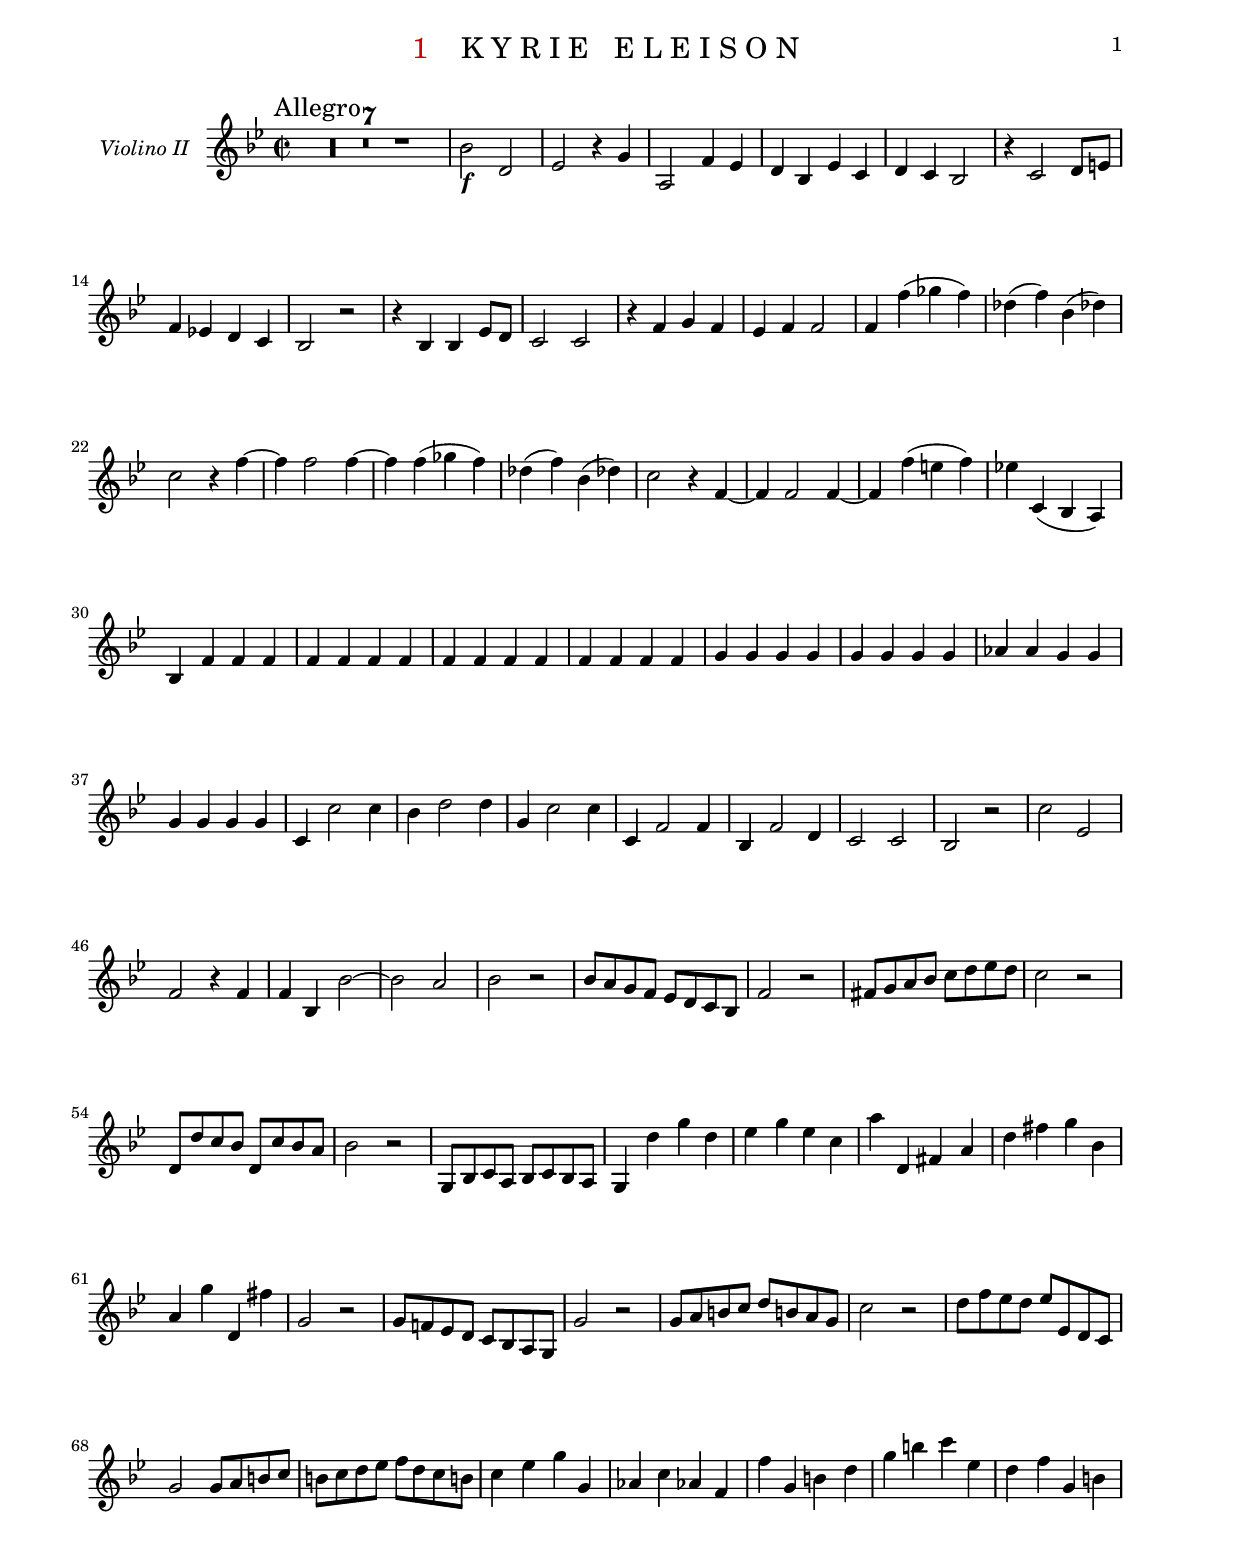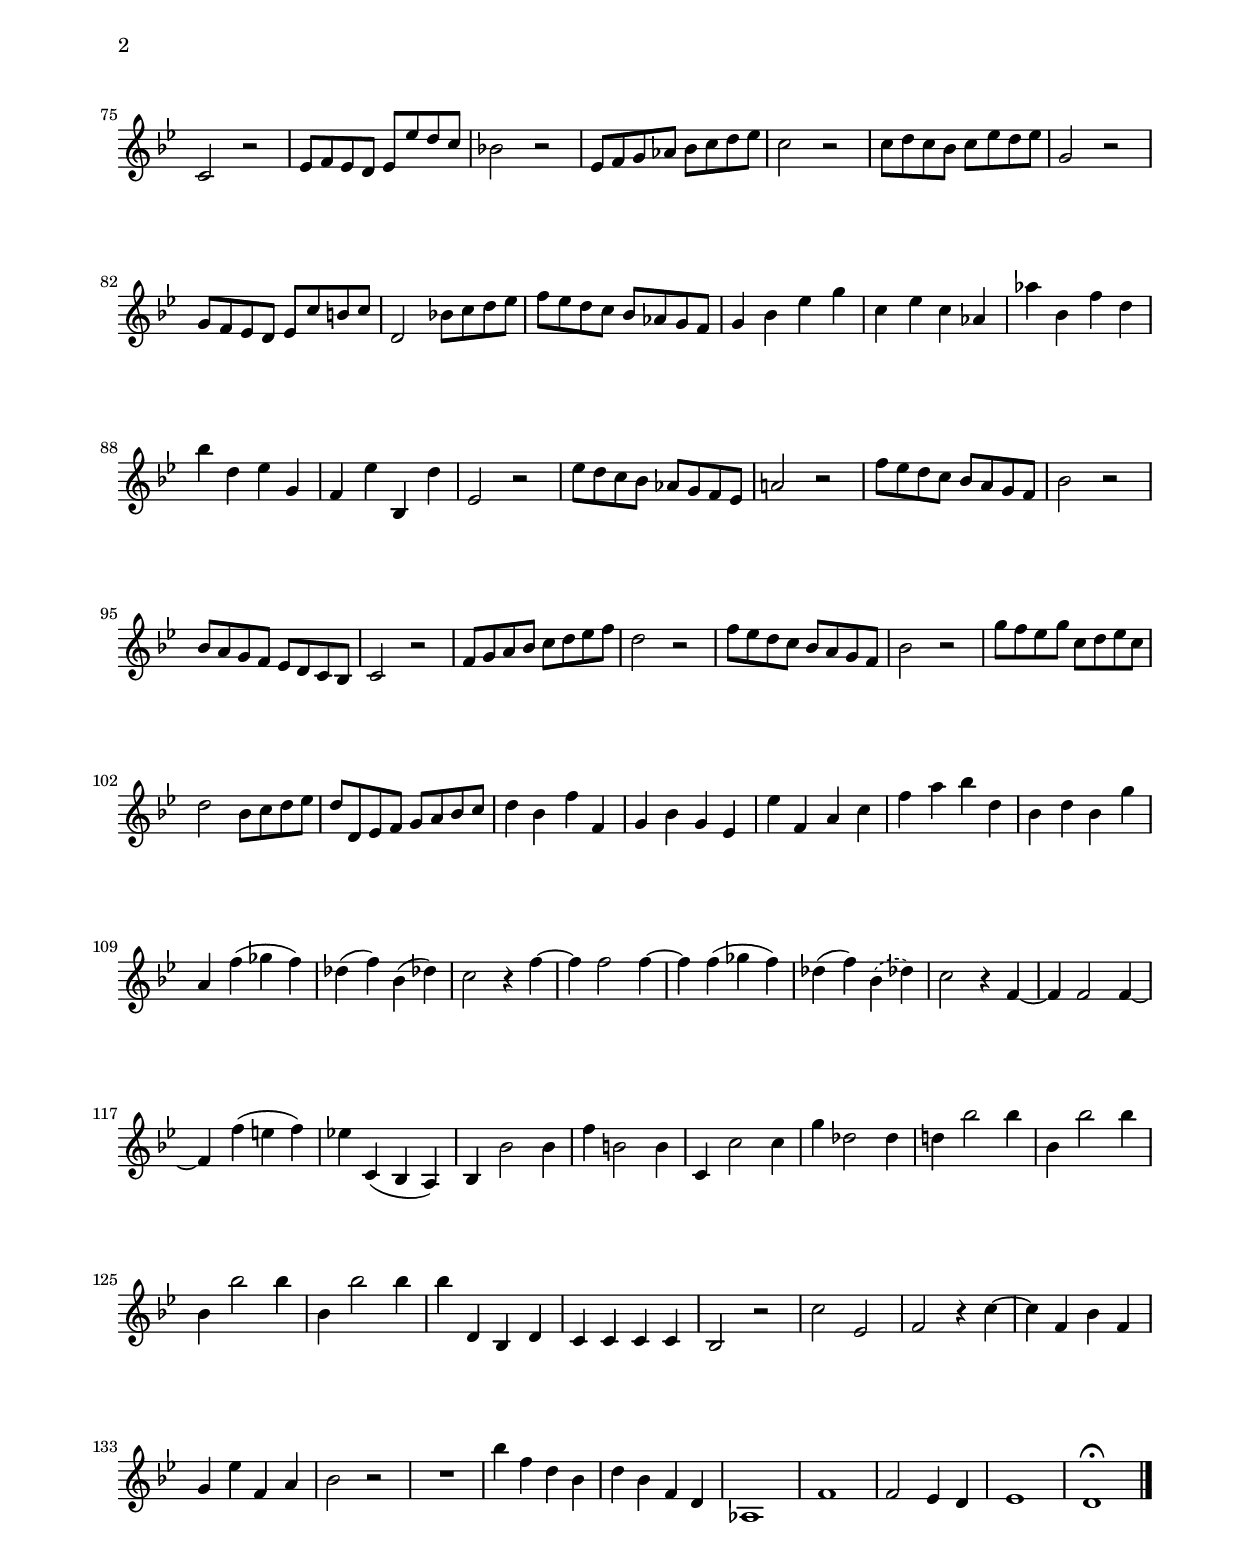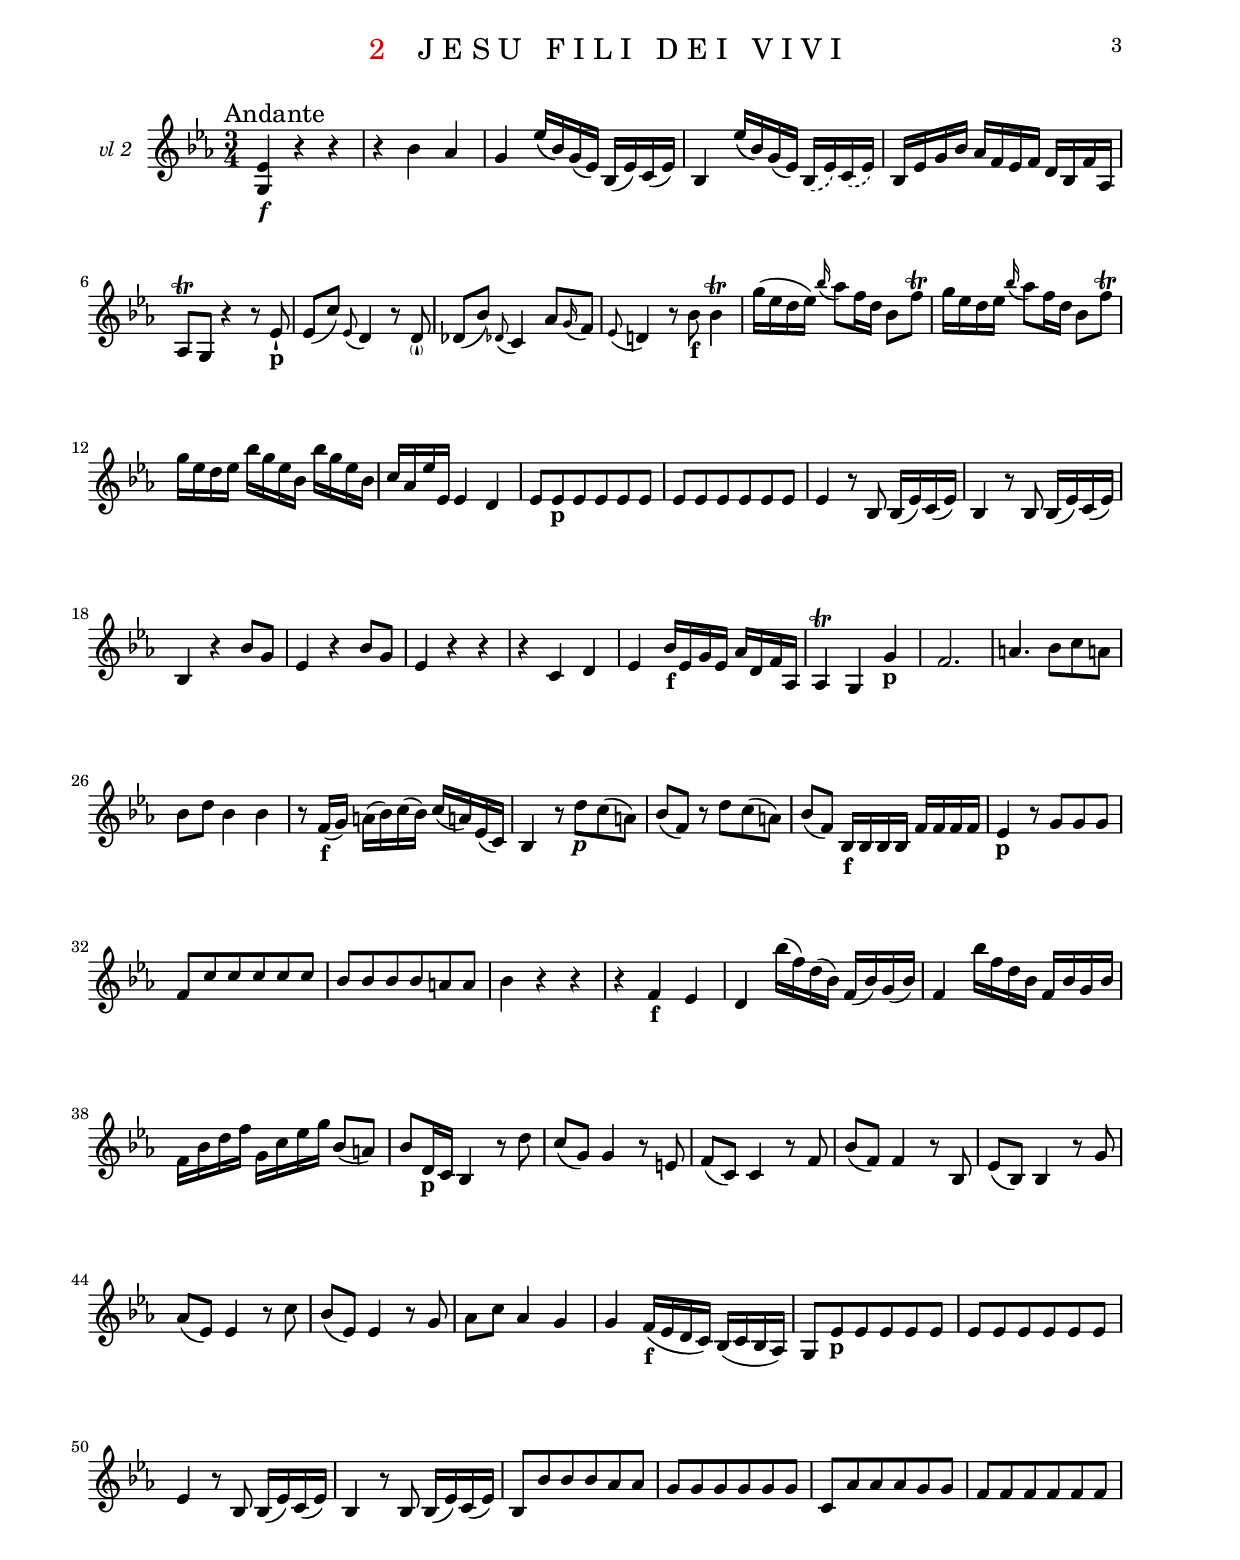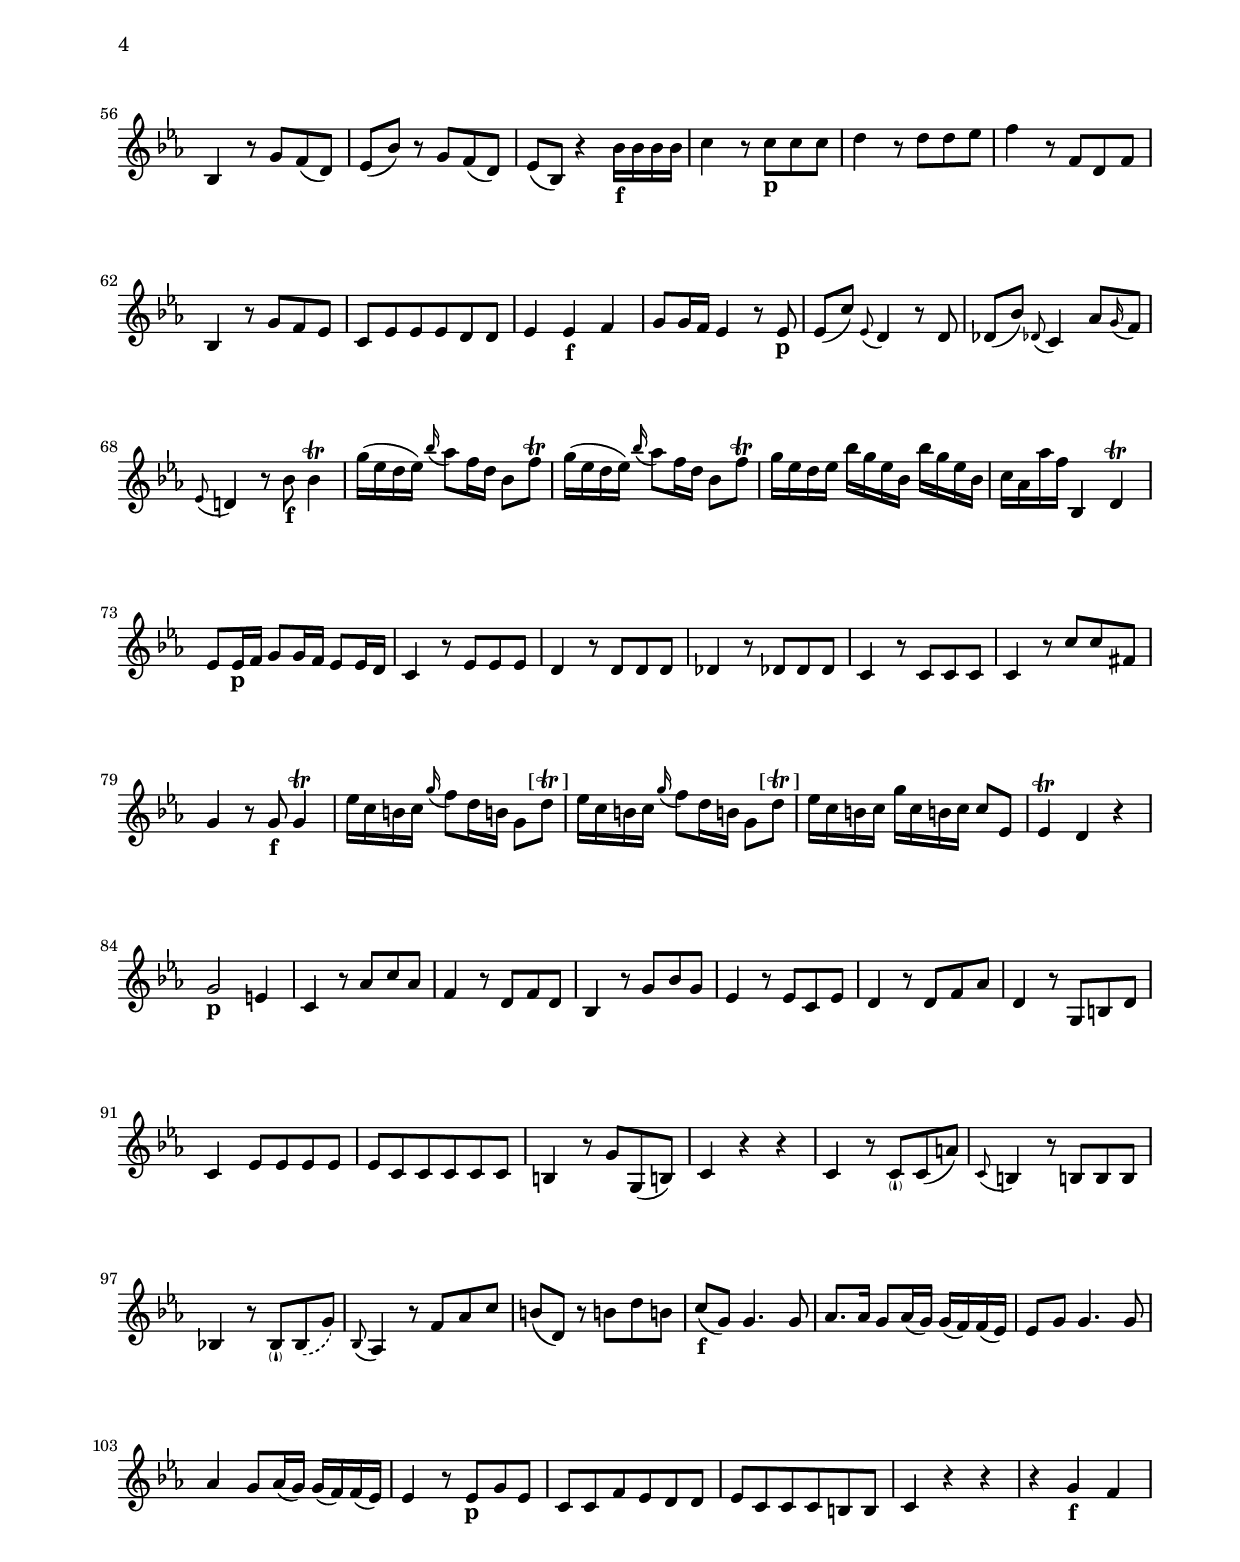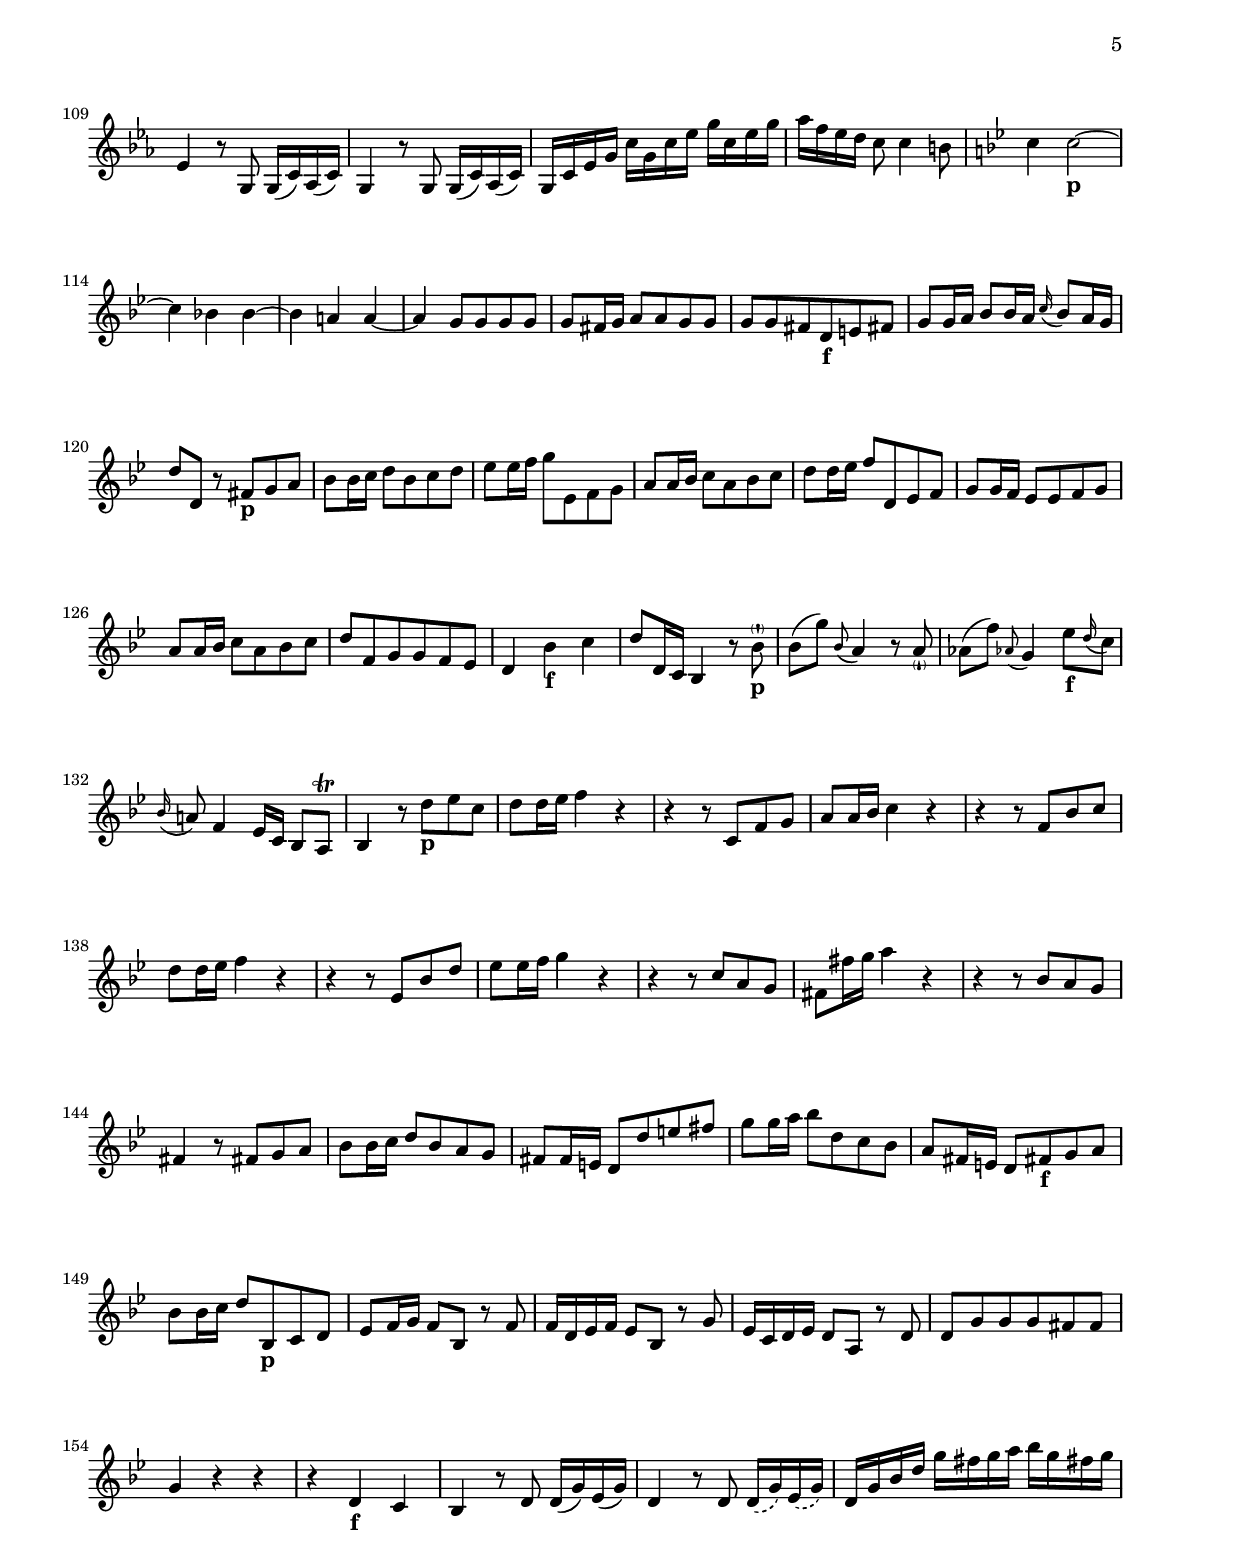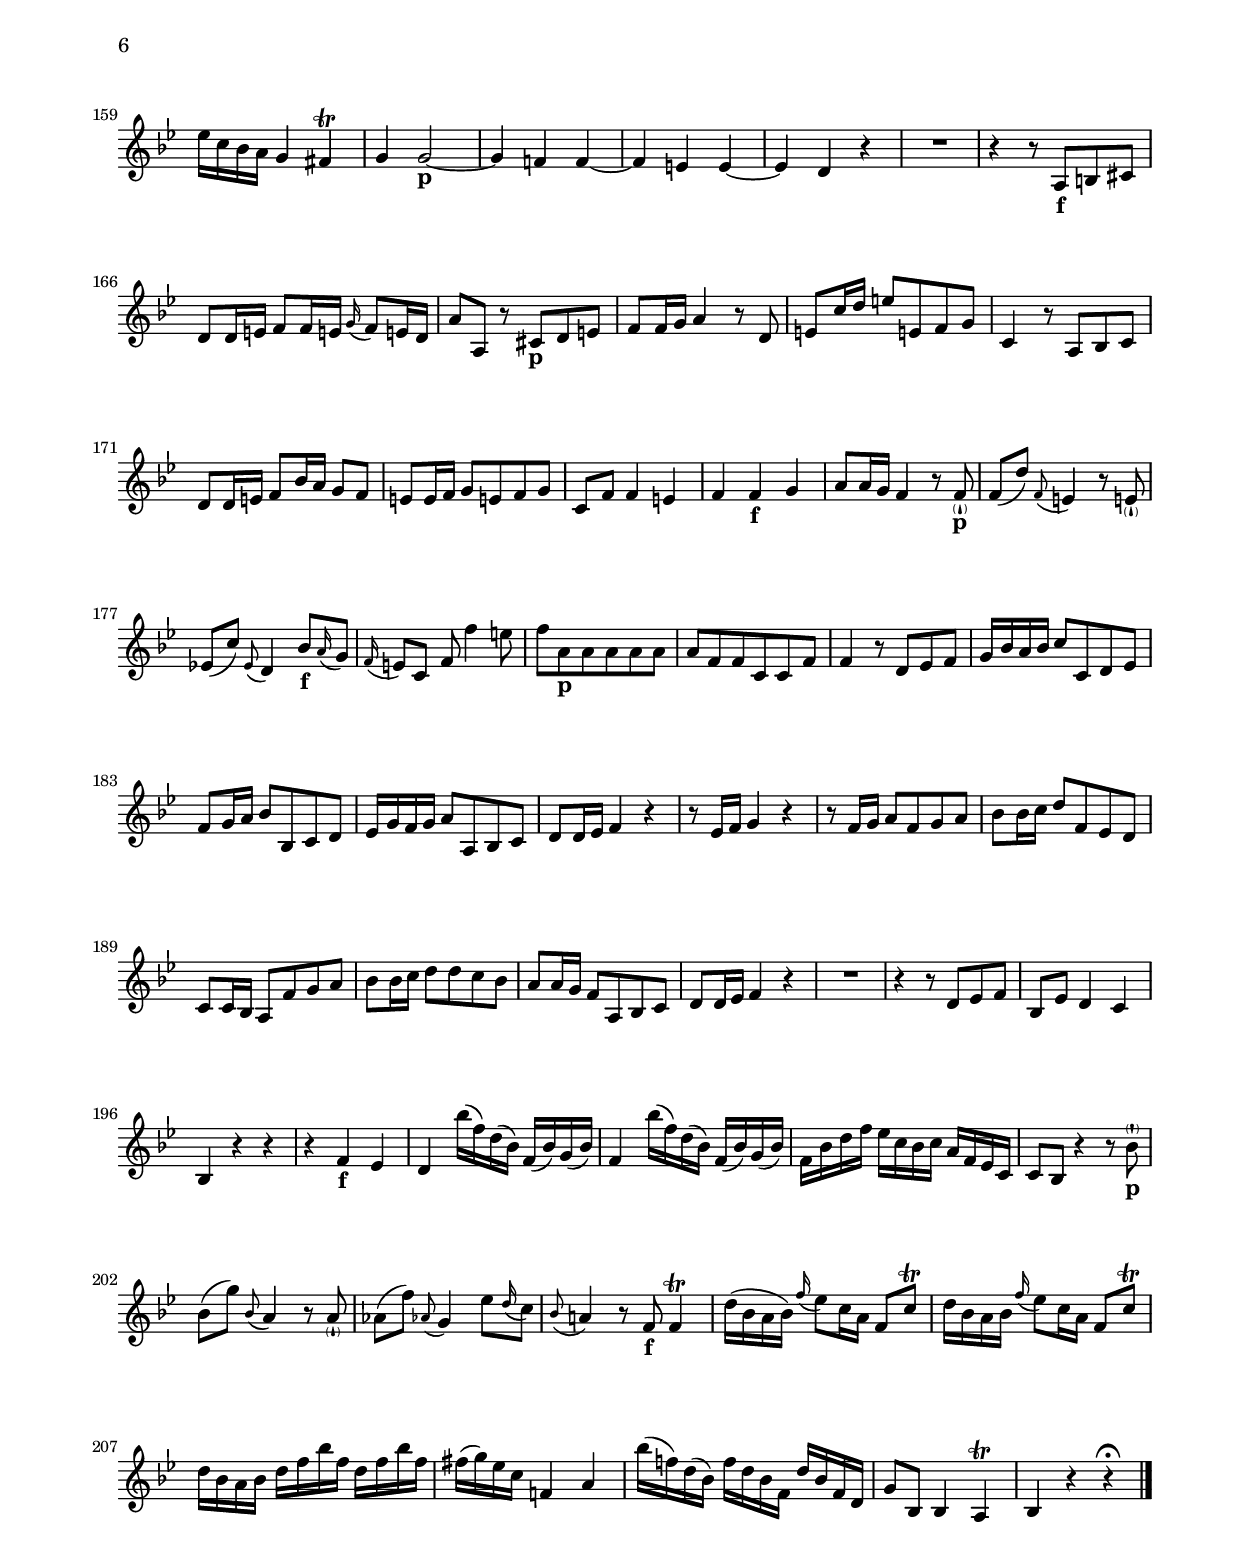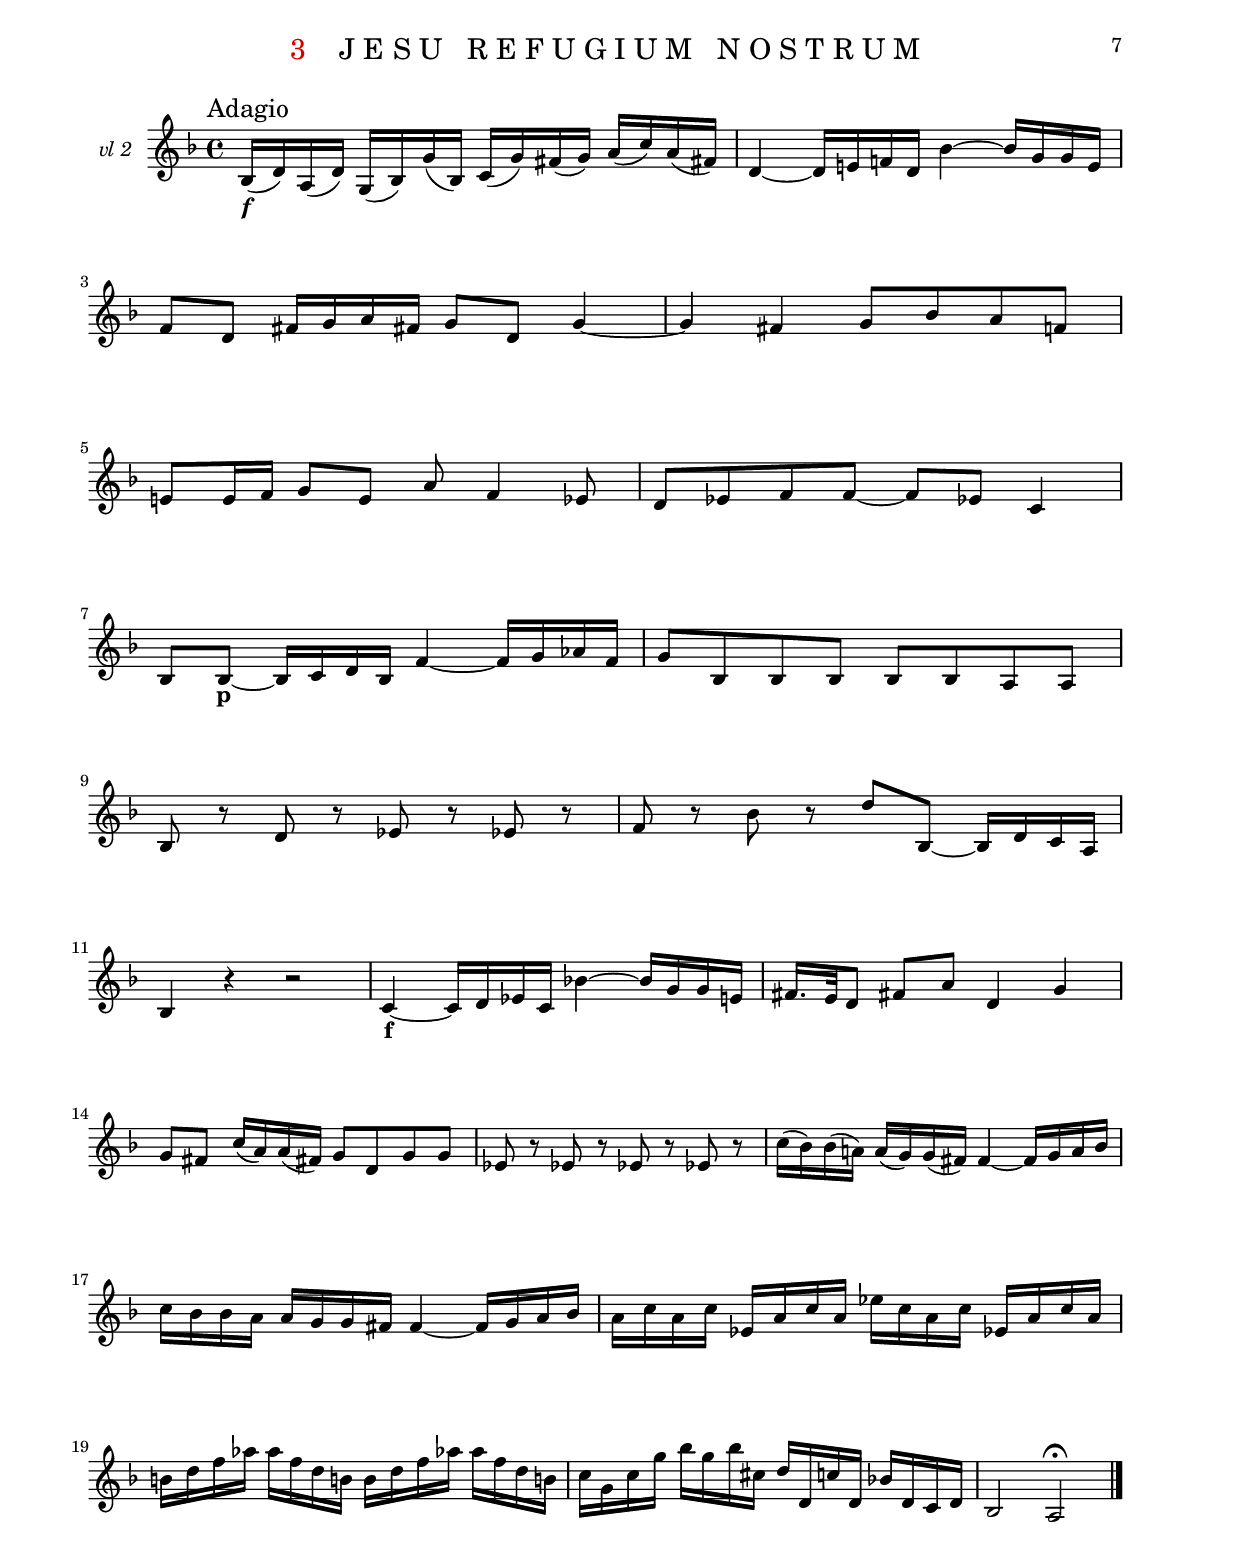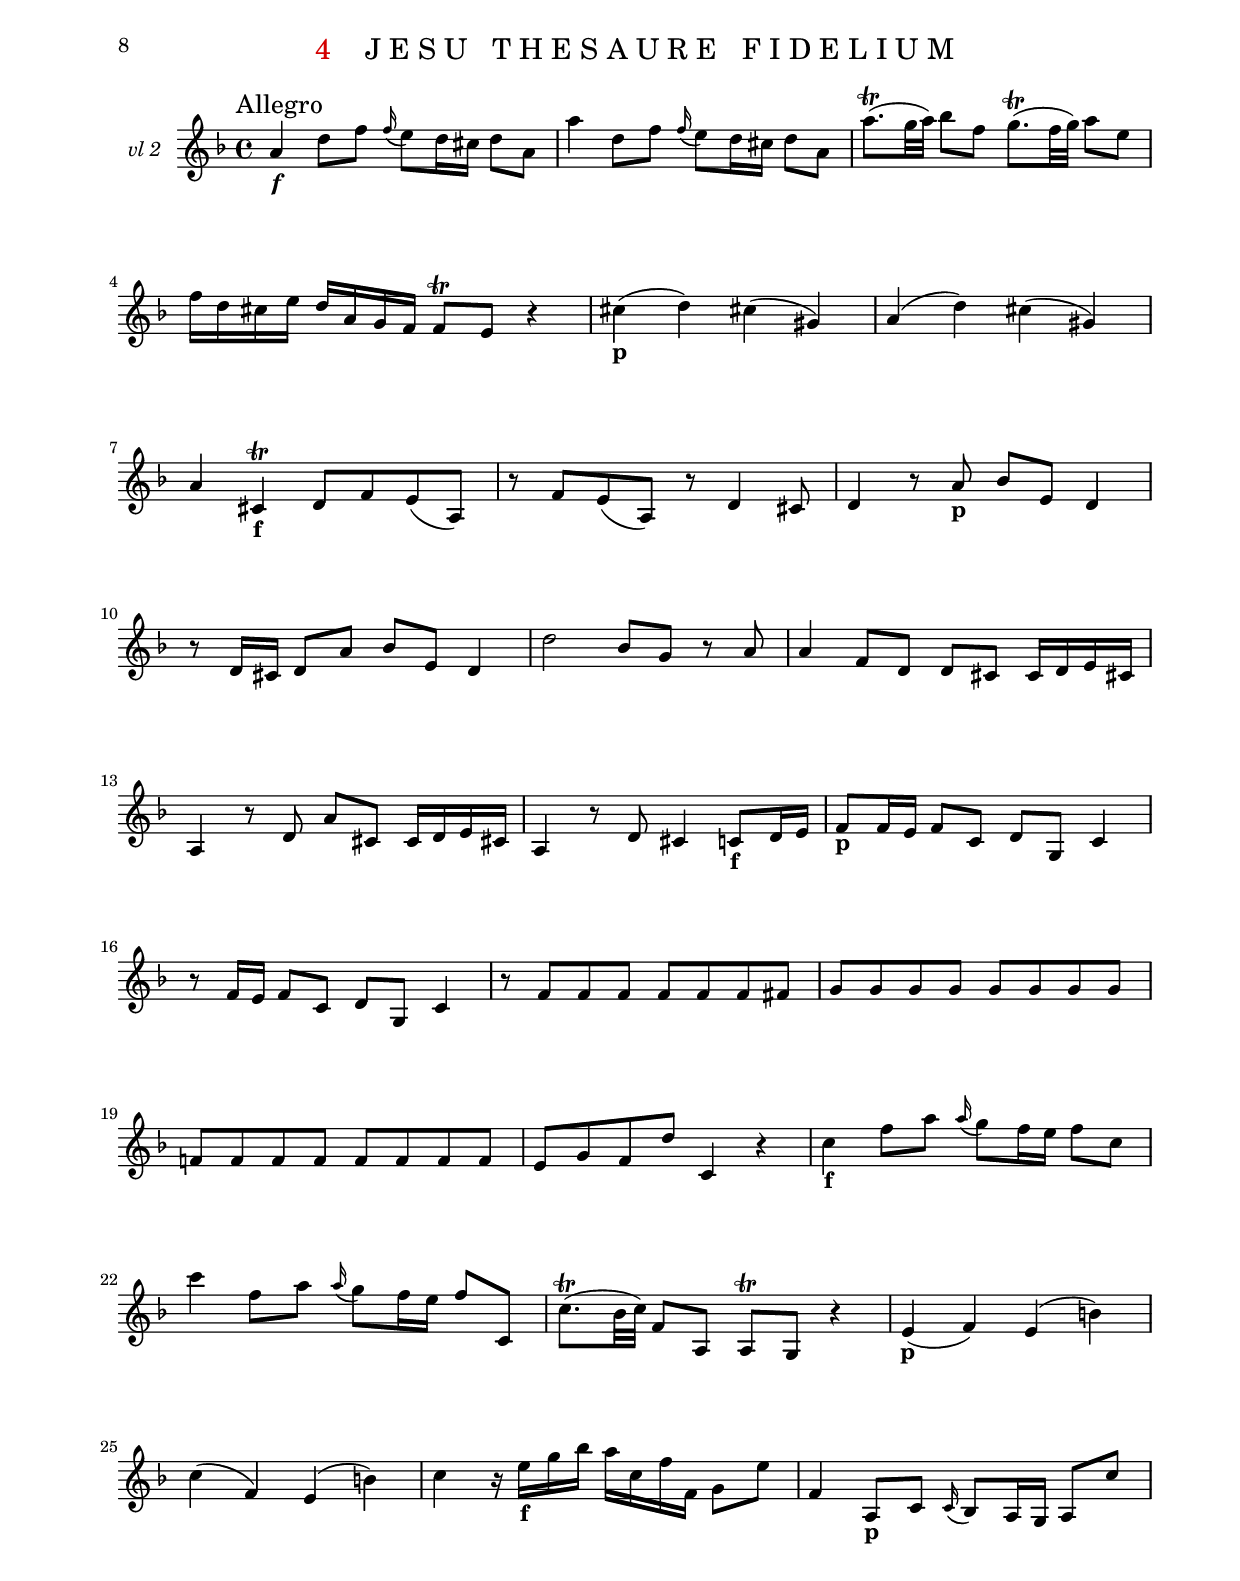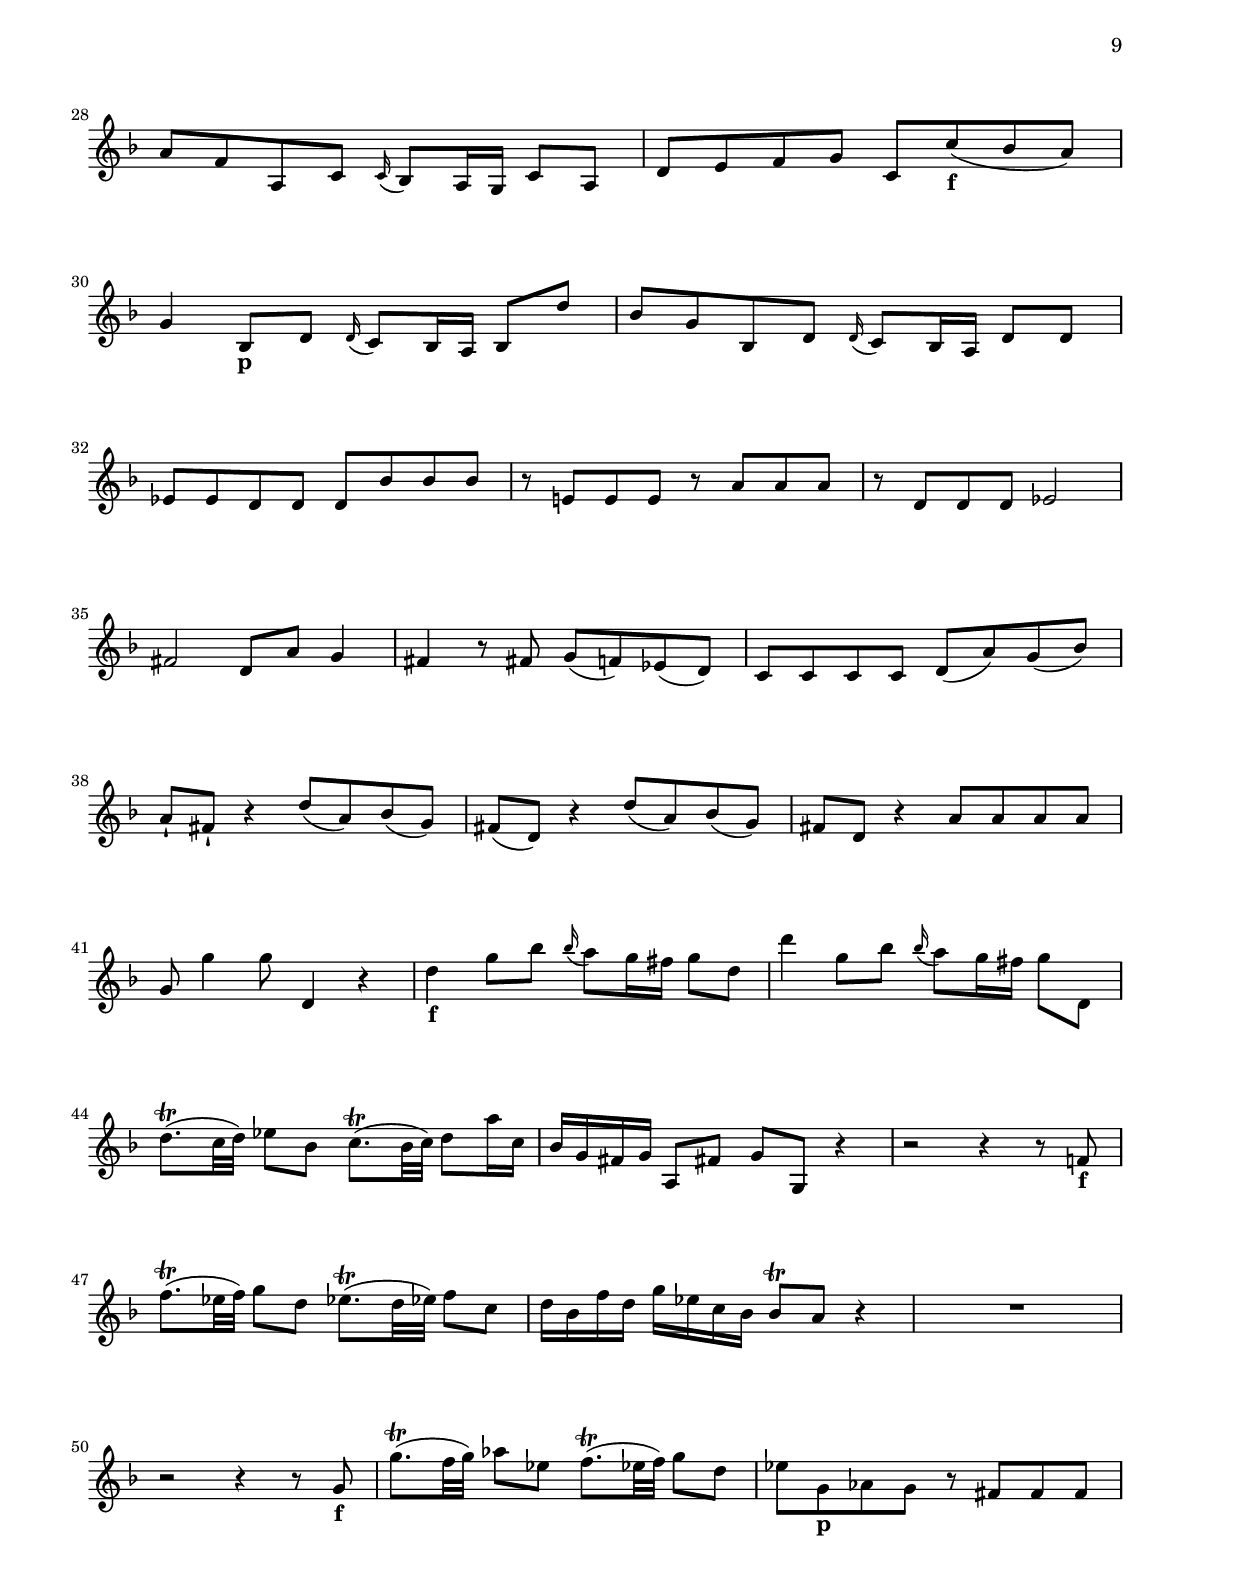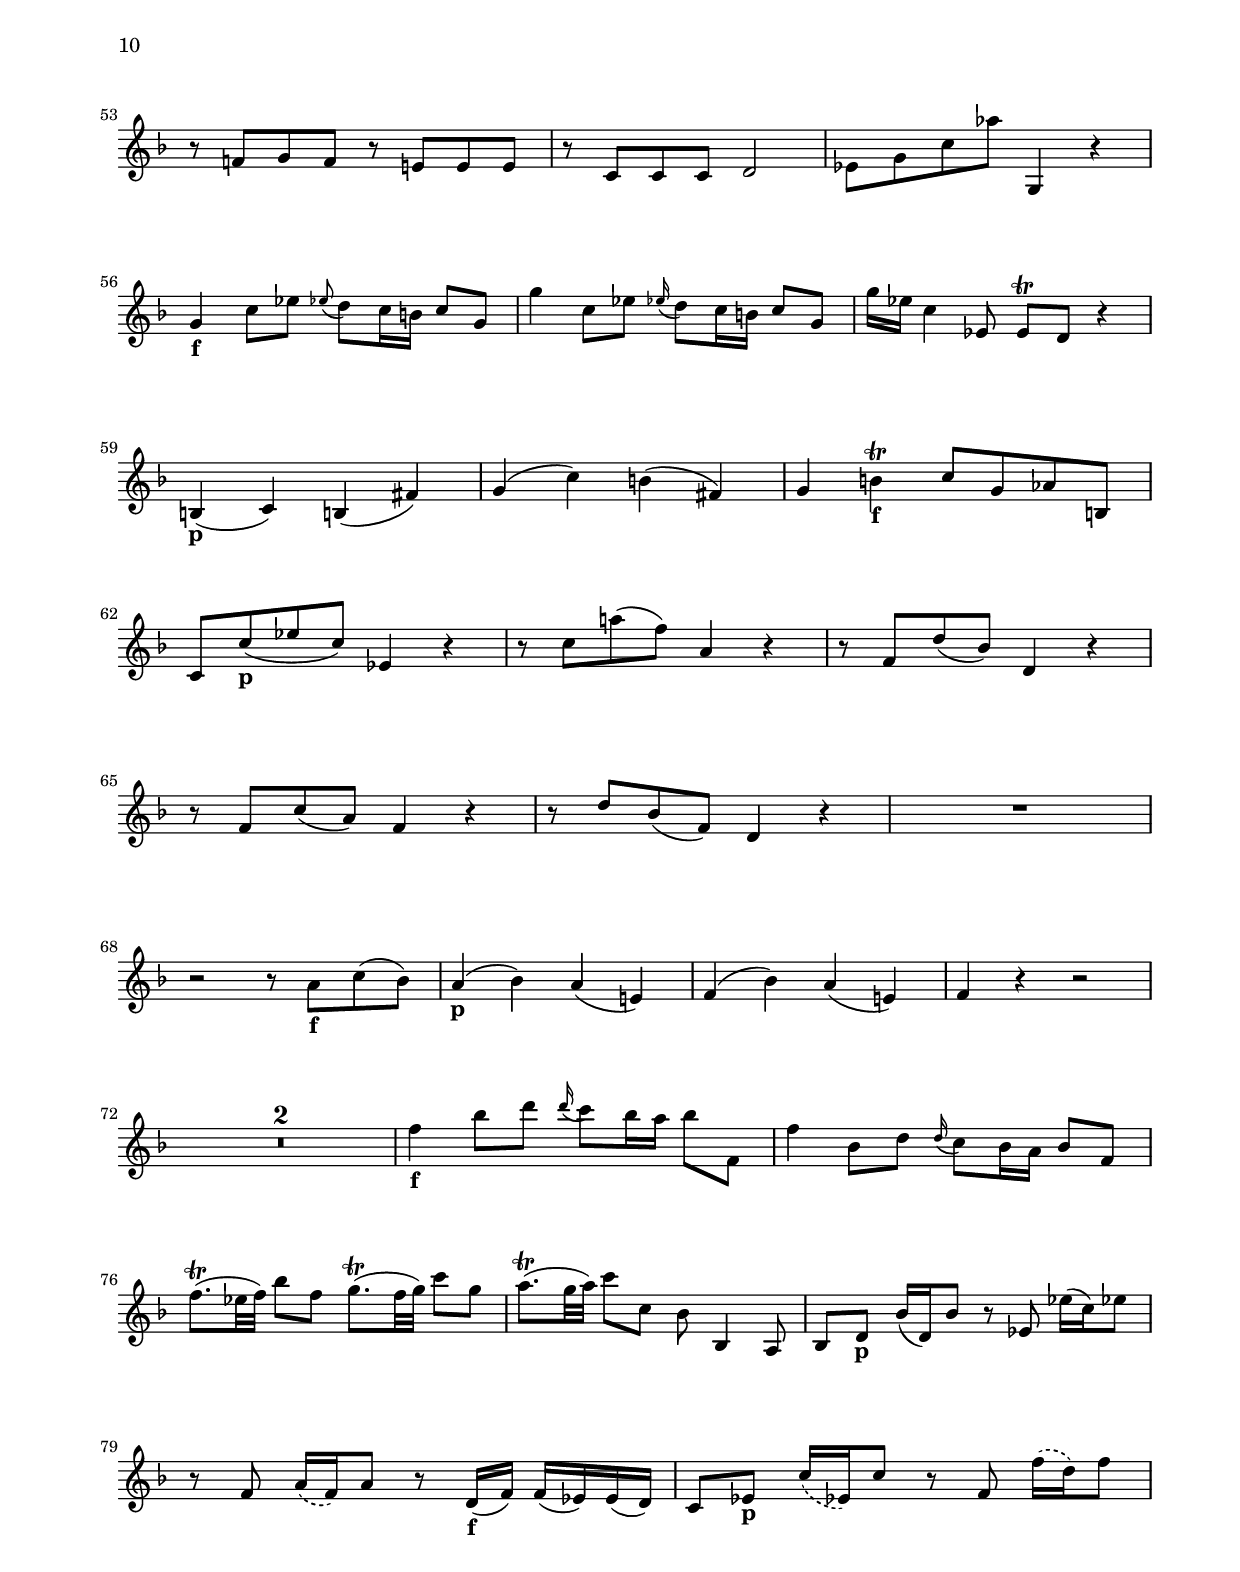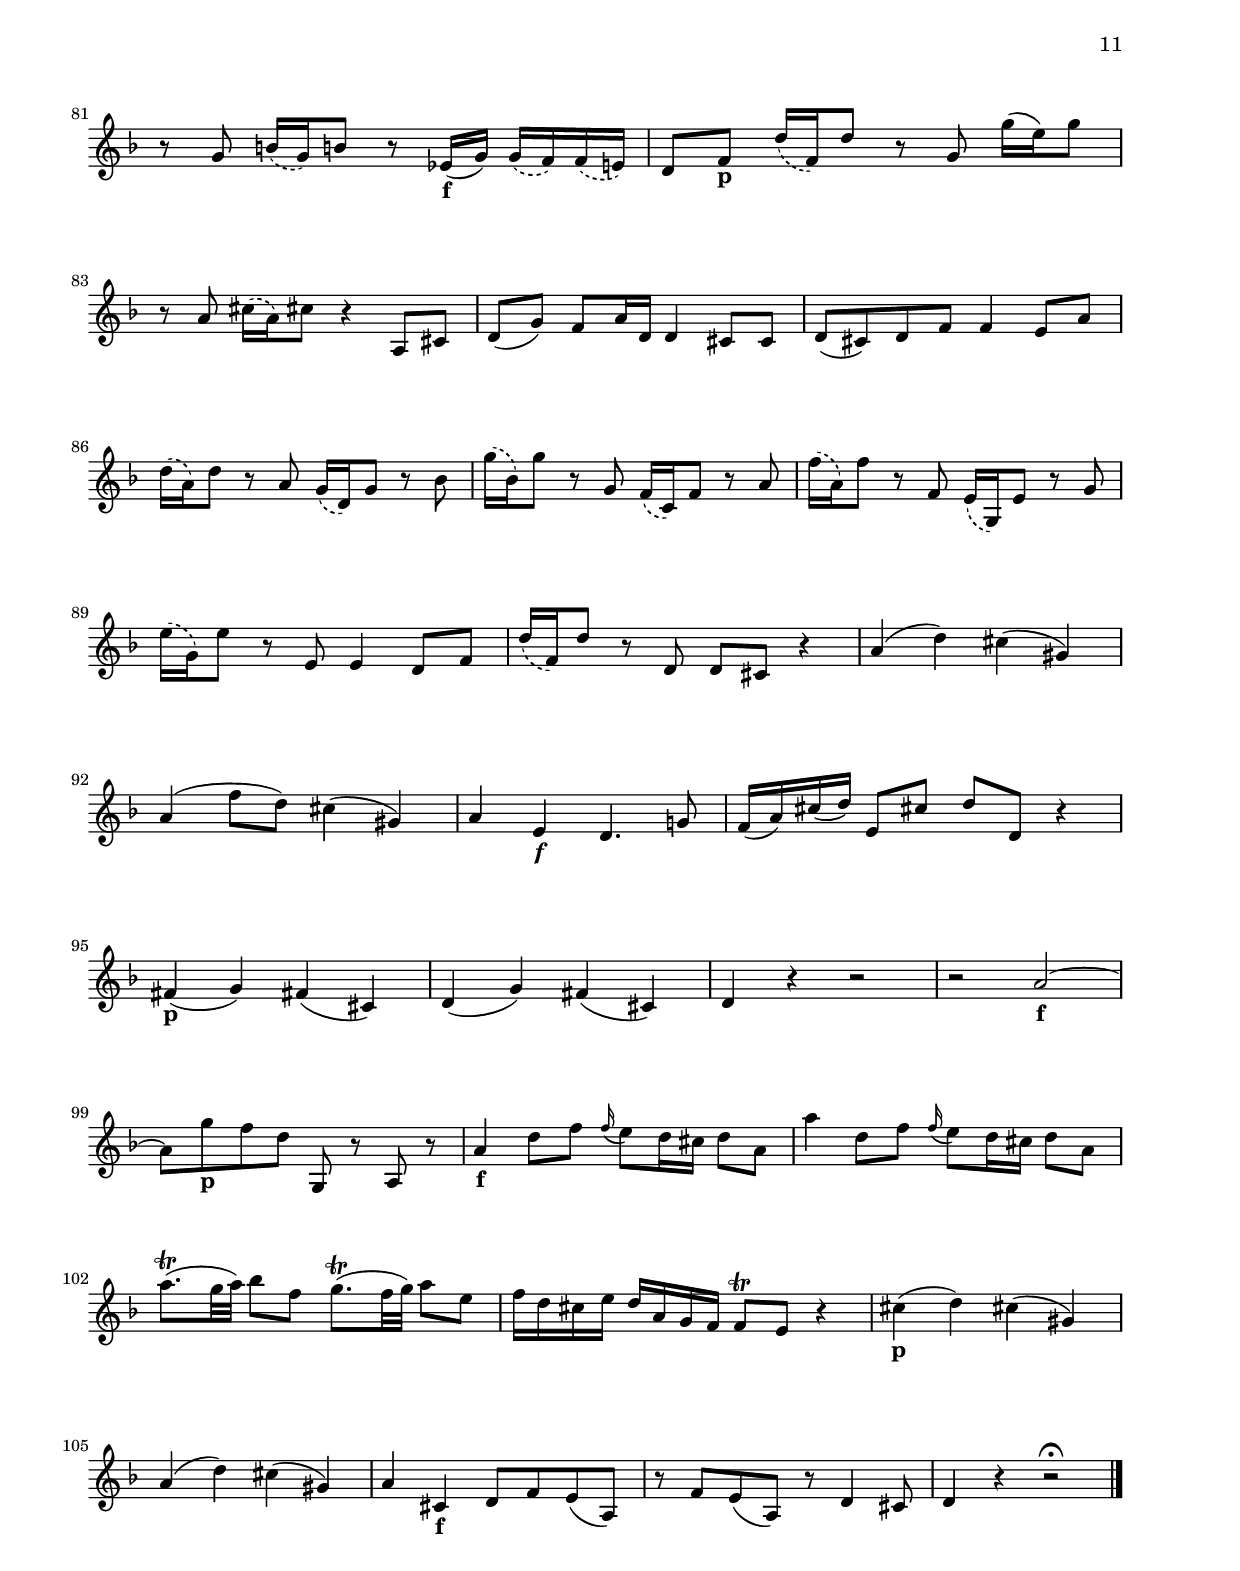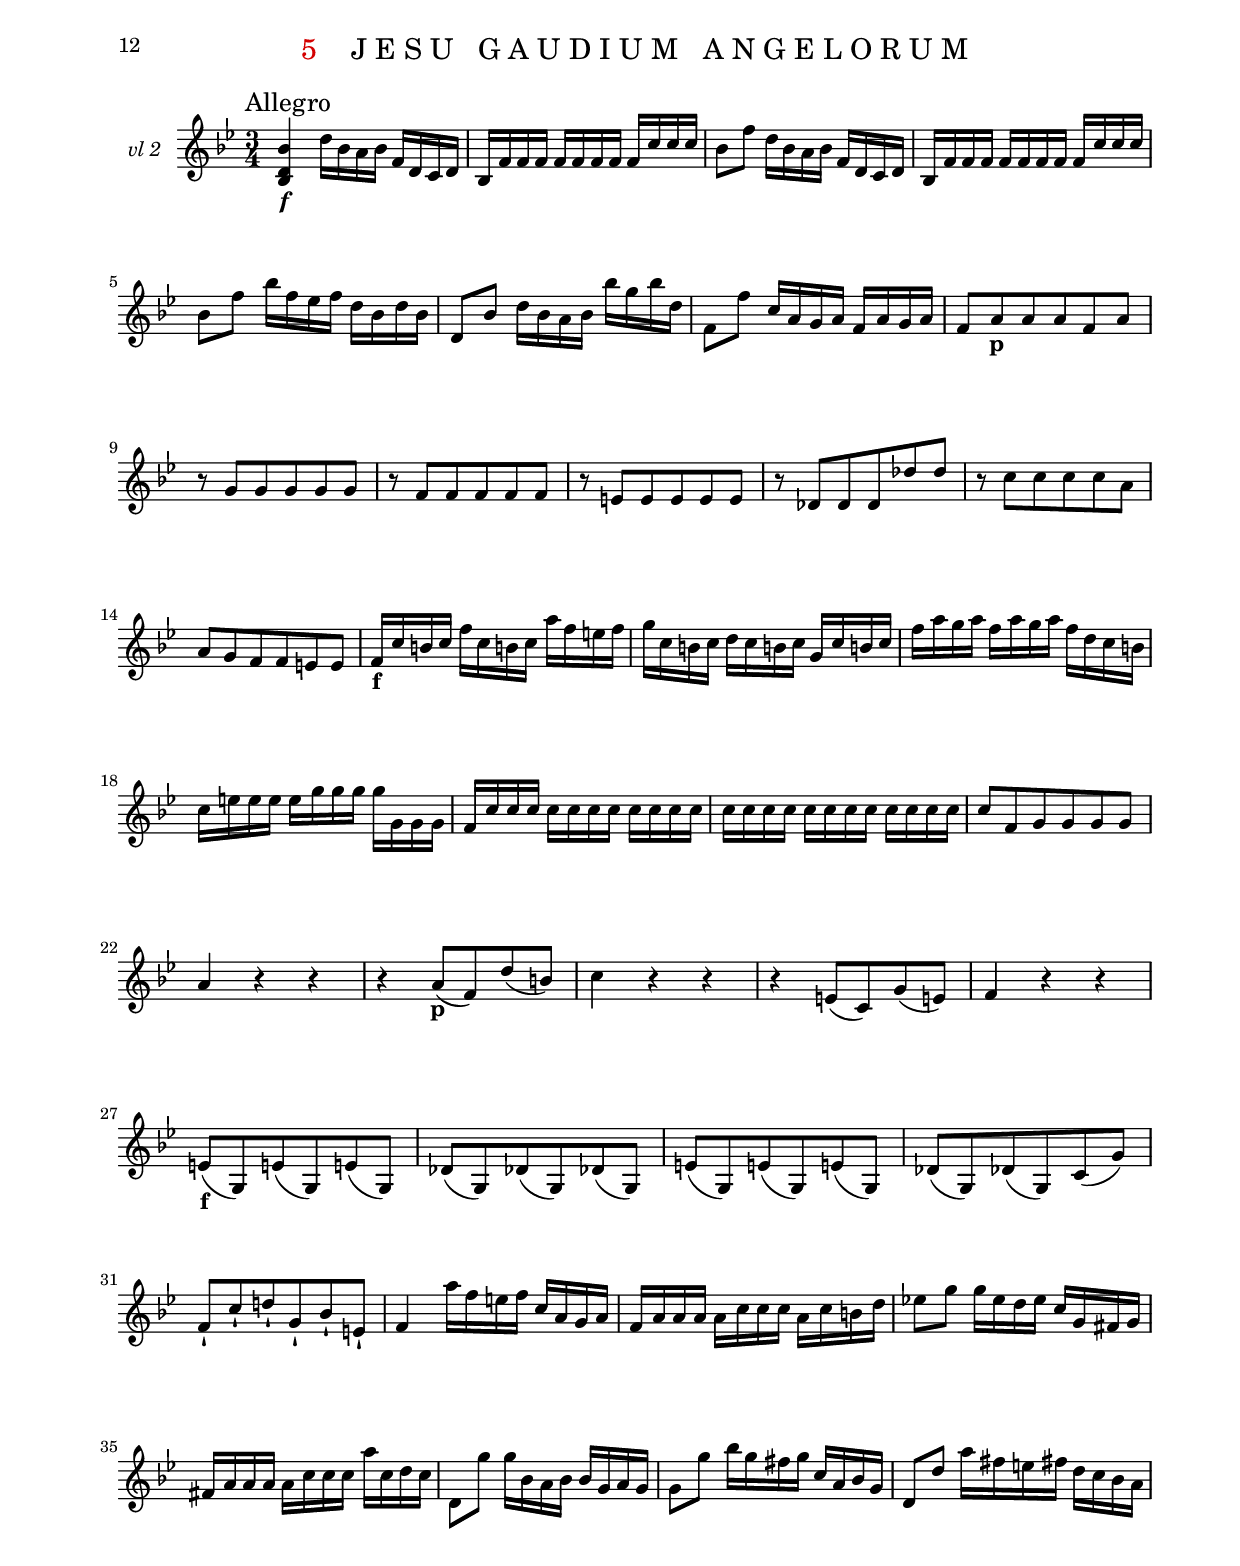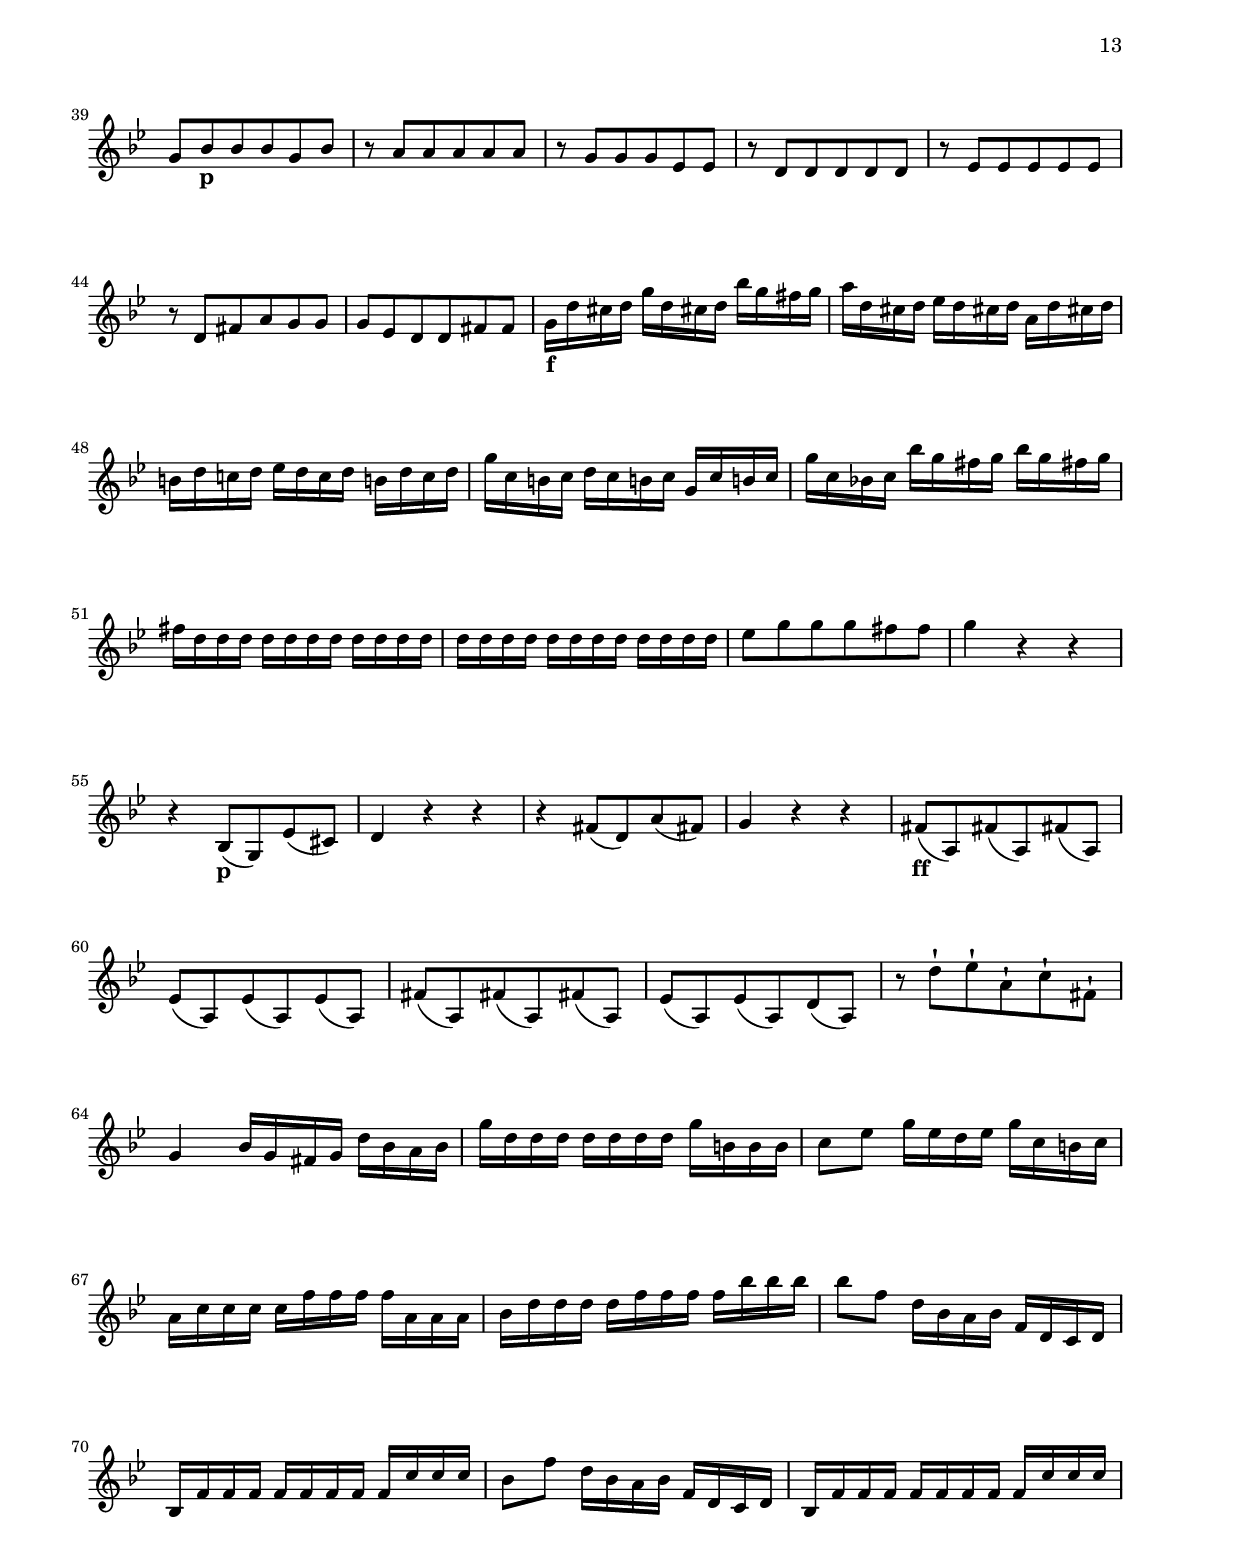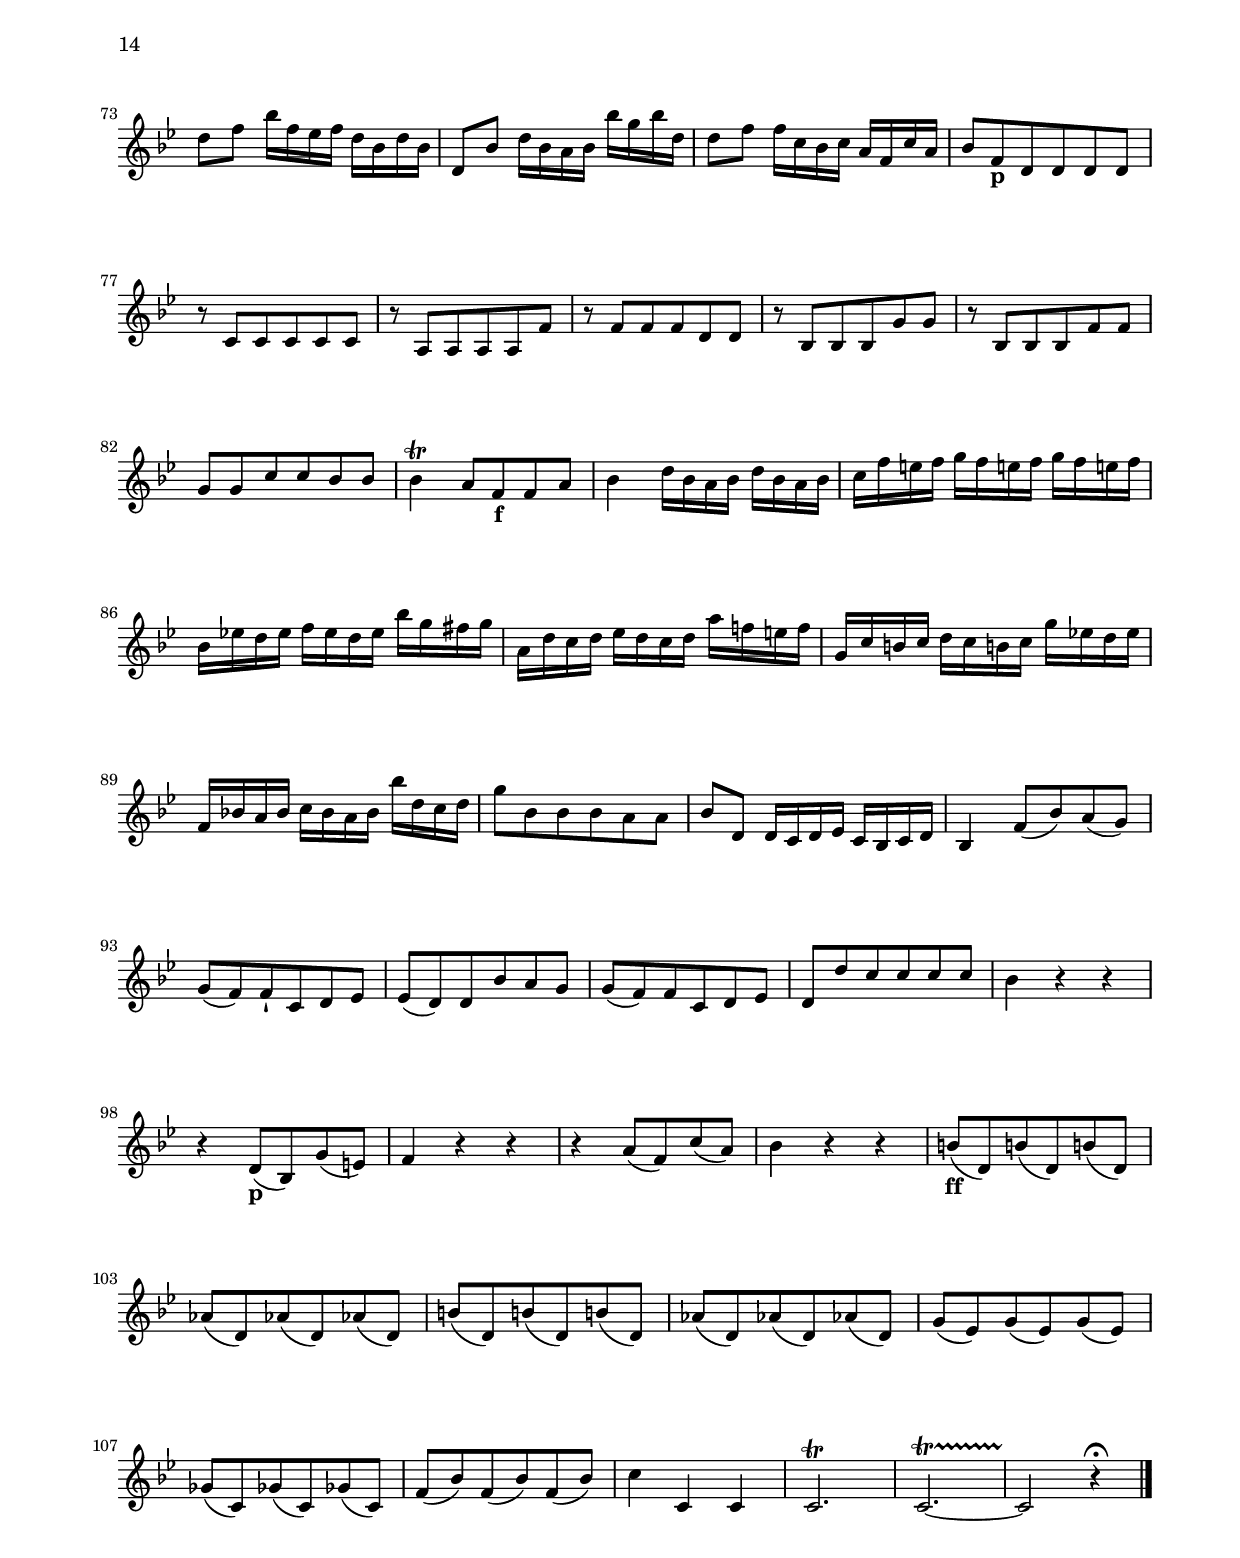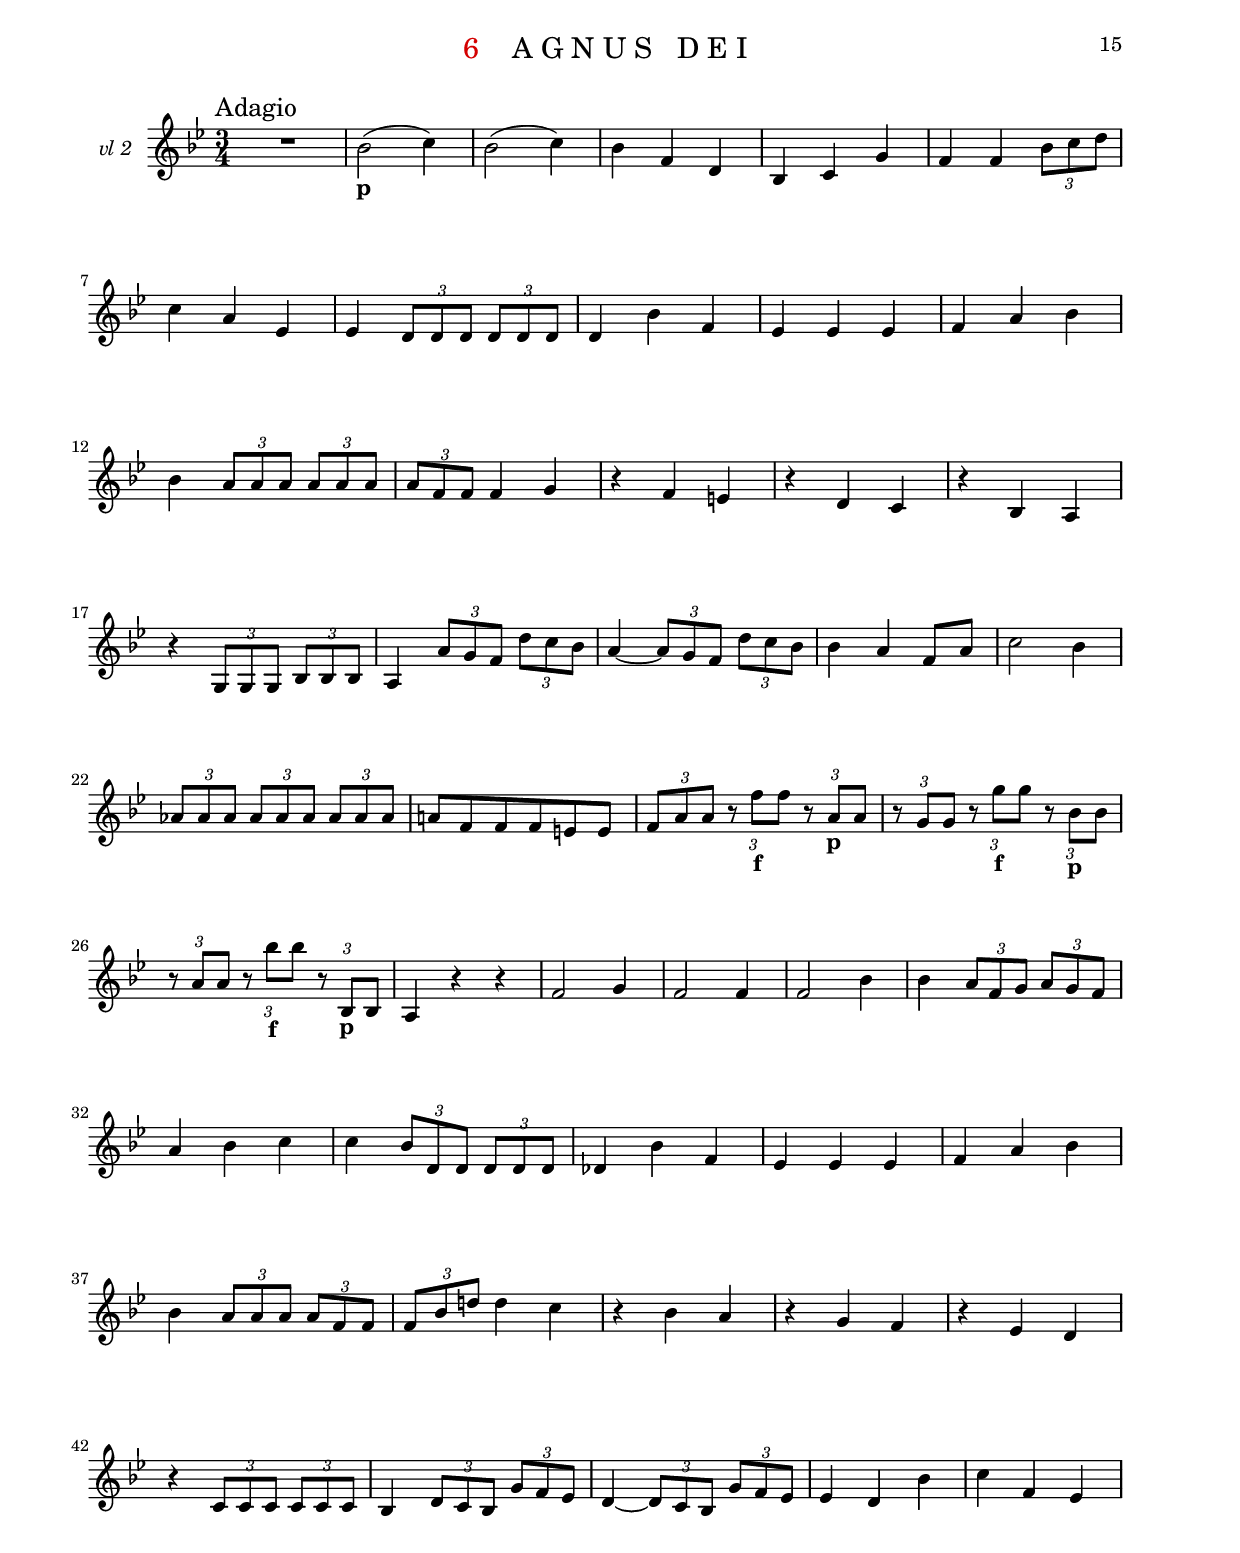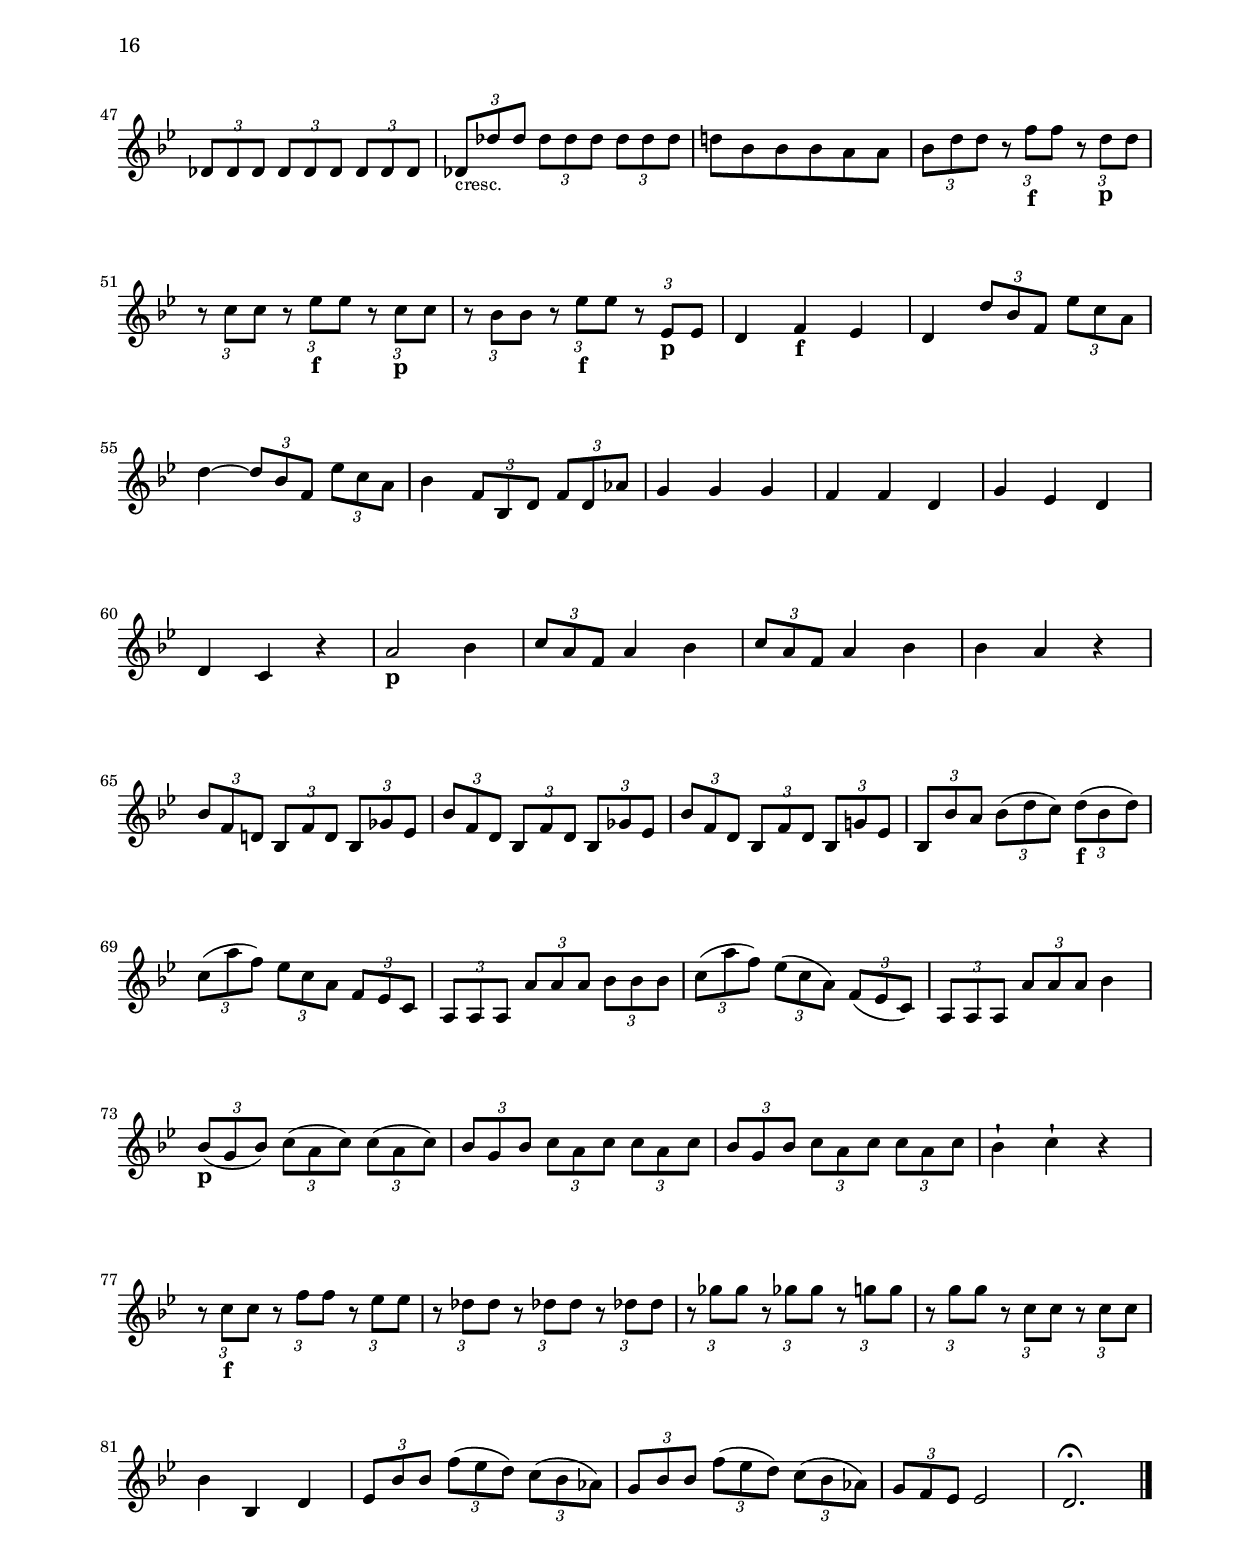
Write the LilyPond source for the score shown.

% (c) 2020 by Wolfgang Esser-Skala.
% This file is licensed under the Creative Commons Attribution-NonCommercial-ShareAlike 4.0 International License.
% To view a copy of this license, visit http://creativecommons.org/licenses/by-nc-sa/4.0/.

\version "2.18.0"

\include "../definitions.ly"

\paper {
	indent = 1\cm
	top-margin = 1.5\cm
	system-separator-markup = ##f
	system-system-spacing =
    #'((basic-distance . 18)
       (minimum-distance . 18)
       (padding . -100)
       (stretchability . 0))

	top-system-spacing =
    #'((basic-distance . 12)
       (minimum-distance . 12)
       (padding . -100)
       (stretchability . 0))

	top-markup-spacing =
    #'((basic-distance . 0)
       (minimum-distance . 0)
       (padding . -100)
       (stretchability . 0))

	markup-system-spacing =
    #'((basic-distance . 12)
       (minimum-distance . 12)
       (padding . -100)
       (stretchability . 0))

	systems-per-page = #9
}

#(set-global-staff-size 17.82)

\layout {
	\context {
		\Staff
		instrumentName = "vl 2"
	}
}

\book {
	\bookpart {
		\header {
			number = "1"
			title = "K Y R I E   E L E I S O N"
		}
		\paper { indent = 2\cm }
		\score {
			<<
				\new Staff {
					\set Staff.instrumentName = "Violino II"
					\KyrieViolinoII
				}
			>>
		}
	}
	\bookpart {
		\header {
			number = "2"
			title = "J E S U   F I L I   D E I   V I V I"
		}
		\score {
			<<
				\new Staff { \JesuFiliViolinoII }
			>>
		}
	}
	\bookpart {
		\header {
			number = "3"
			title = "J E S U   R E F U G I U M   N O S T R U M"
		}
		\score {
			<<
				\new Staff { \JesuRefugiumViolinoII }
			>>
		}
	}
	\bookpart {
		\header {
			number = "4"
			title = "J E S U   T H E S A U R E   F I D E L I U M"
		}
		\score {
			<<
				\new Staff { \JesuThesaureViolinoII }
			>>
		}
	}
	\bookpart {
		\header {
			number = "5"
			title = "J E S U   G A U D I U M   A N G E L O R U M"
		}
		\score {
			<<
				\new Staff { \JesuGaudiumViolinoII }
			>>
		}
	}
	\bookpart {
		\header {
			number = "6"
			title = "A G N U S   D E I"
		}
		\score {
			<<
				\new Staff { \AgnusDeiViolinoII }
			>>
		}
	}
}
